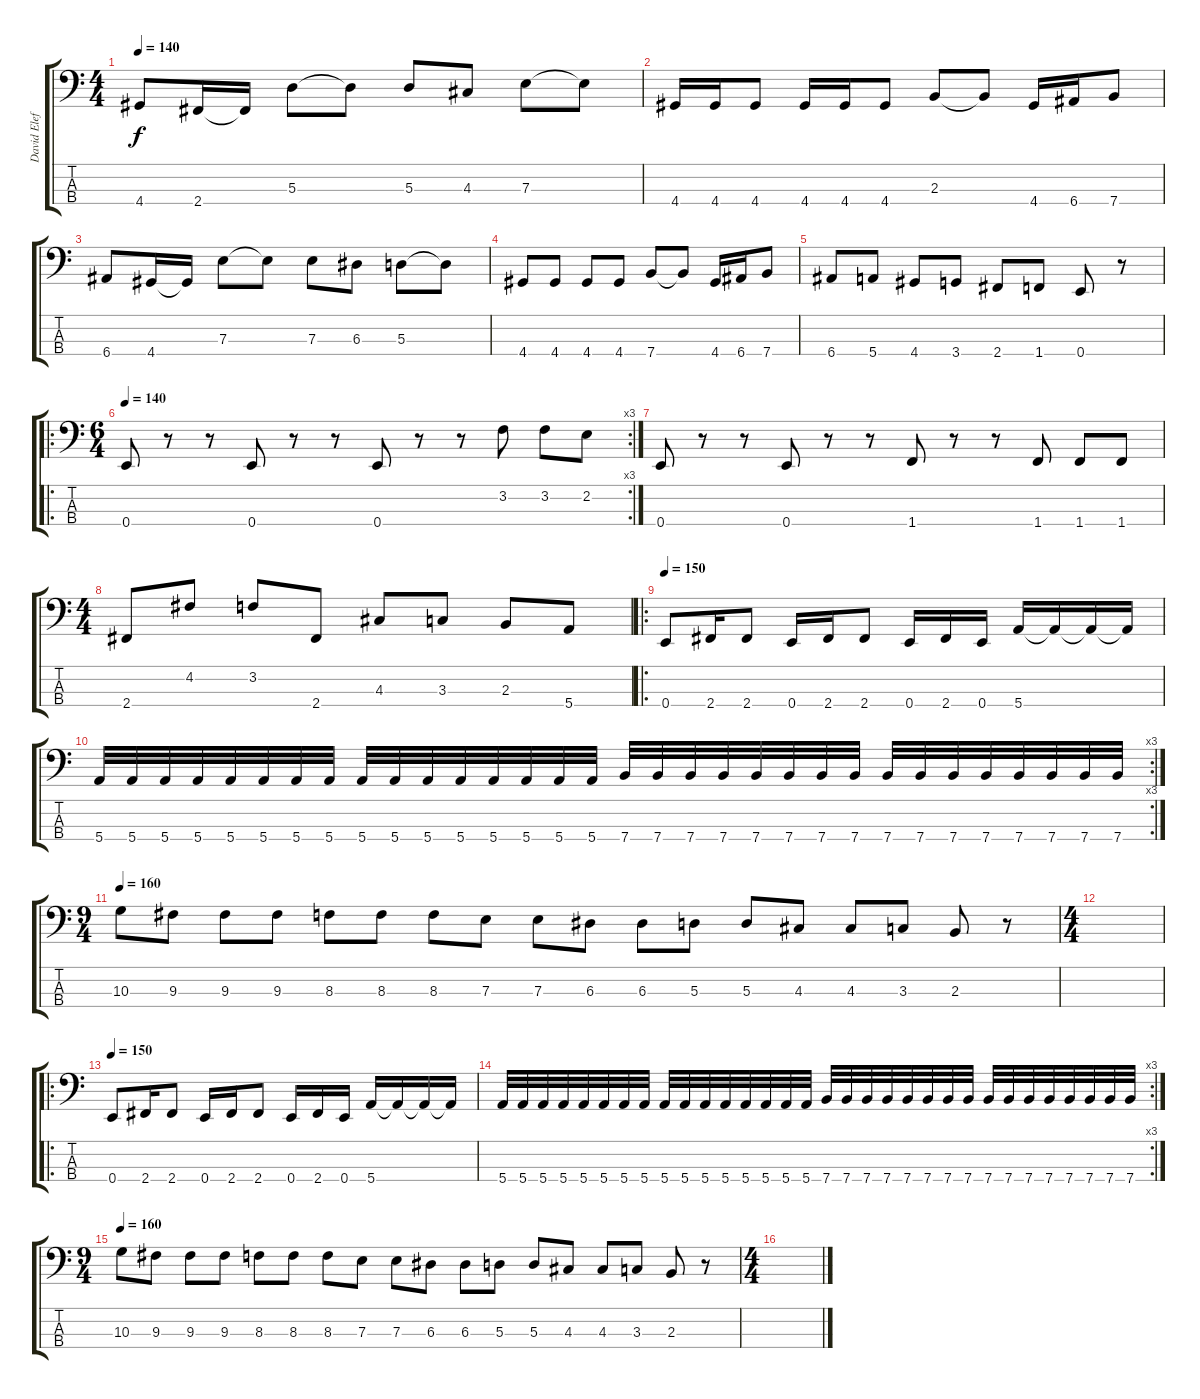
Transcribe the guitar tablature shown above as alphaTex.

\track ("David Eleffson" "David Elef") {instrument electricbasspick}
\staff {score tabs}
\tuning (G2 D2 A1 E1) {hide}
\ts (4 4)
\tempo 140
\clef f4
\ks c
4.4.8{dy f} 2.4.16 2.4{t}.16 5.3.8 5.3{t}.8 5.3.8 4.3.8 7.3.8 7.3{t}.8 |
4.4.16 4.4.16 4.4.8 4.4.16 4.4.16 4.4.8 2.3.8 2.3{t}.8 4.4.16 6.4.16 7.4.8 |
6.4.8 4.4.16 4.4{t}.16 7.3.8 7.3{t}.8 7.3.8 6.3.8 5.3.8 5.3{t}.8 |
4.4.8 4.4.8 4.4.8 4.4.8 7.4.8 7.4{t}.8 4.4.16 6.4.16 7.4.8 |
6.4.8 5.4.8 4.4.8 3.4.8 2.4.8 1.4.8 0.4.8 r.8 |
\ro
\rc 3
\ts (6 4)
\tempo 140
0.4.8 r.8 r.8 0.4.8 r.8 r.8 0.4.8 r.8 r.8 3.2.8 3.2.8 2.2.8 |
0.4.8 r.8 r.8 0.4.8 r.8 r.8 1.4.8 r.8 r.8 1.4.8 1.4.8 1.4.8 |
\ts (4 4)
2.4.8 4.2.8 3.2.8 2.4.8 4.3.8 3.3.8 2.3.8 5.4.8 |
\ro
\tempo 150
0.4.8 2.4.16 2.4.8 0.4.16 2.4.16 2.4.8 0.4.16 2.4.16 0.4.16 5.4.16 5.4{t}.16 5.4{t}.16 5.4{t}.16 |
\rc 3
5.4.32 5.4.32 5.4.32 5.4.32 5.4.32 5.4.32 5.4.32 5.4.32 5.4.32 5.4.32 5.4.32 5.4.32 5.4.32 5.4.32 5.4.32 5.4.32 7.4.32 7.4.32 7.4.32 7.4.32 7.4.32 7.4.32 7.4.32 7.4.32 7.4.32 7.4.32 7.4.32 7.4.32 7.4.32 7.4.32 7.4.32 7.4.32 |
\ts (9 4)
\tempo 160
10.3.8 9.3.8 9.3.8 9.3.8 8.3.8 8.3.8 8.3.8 7.3.8 7.3.8 6.3.8 6.3.8 5.3.8 5.3.8 4.3.8 4.3.8 3.3.8 2.3.8 r.8 |
\ts (4 4)
|
\ro
\tempo 150
0.4.8 2.4.16 2.4.8 0.4.16 2.4.16 2.4.8 0.4.16 2.4.16 0.4.16 5.4.16 5.4{t}.16 5.4{t}.16 5.4{t}.16 |
\rc 3
5.4.32 5.4.32 5.4.32 5.4.32 5.4.32 5.4.32 5.4.32 5.4.32 5.4.32 5.4.32 5.4.32 5.4.32 5.4.32 5.4.32 5.4.32 5.4.32 7.4.32 7.4.32 7.4.32 7.4.32 7.4.32 7.4.32 7.4.32 7.4.32 7.4.32 7.4.32 7.4.32 7.4.32 7.4.32 7.4.32 7.4.32 7.4.32 |
\ts (9 4)
\tempo 160
10.3.8 9.3.8 9.3.8 9.3.8 8.3.8 8.3.8 8.3.8 7.3.8 7.3.8 6.3.8 6.3.8 5.3.8 5.3.8 4.3.8 4.3.8 3.3.8 2.3.8 r.8 |
\ts (4 4)
